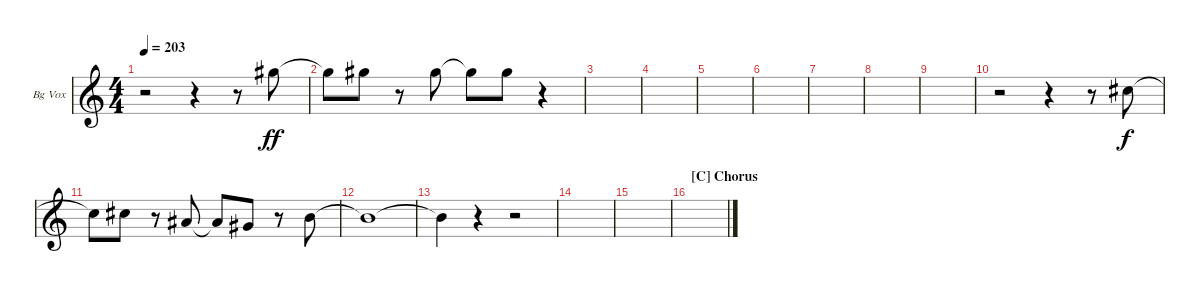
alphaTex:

\defaultSystemsLayout 4
\bracketExtendMode groupsimilarinstruments
\firstSystemTrackNameOrientation horizontal
\otherSystemsTrackNameOrientation horizontal
\track ("Backing Vocals" "Bg Vox") {instrument distortionguitar}
\staff {score}
\tuning (Eb4 Bb3 Gb3 Db3 Ab2 Eb2)
\ts (4 4)
\tempo 203
\clef g2
\ks c
r.2{dy ff} r.4 r.8 10.2.8 |
10.2{t}.8 10.2.8 r.8 10.2.8 10.2{t}.8 10.2.8 r.4 |
|
|
|
|
|
|
|
r.2 r.4 r.8 3.2.8{dy f} |
3.2{t}.8 3.2.8 r.8 4.3.8 4.3{t}.8 2.3.8 r.8 1.2.8 |
1.2{t}.1 |
1.2{t}.4 r.4 r.2 |
|
|
\section ("C" "Chorus")
